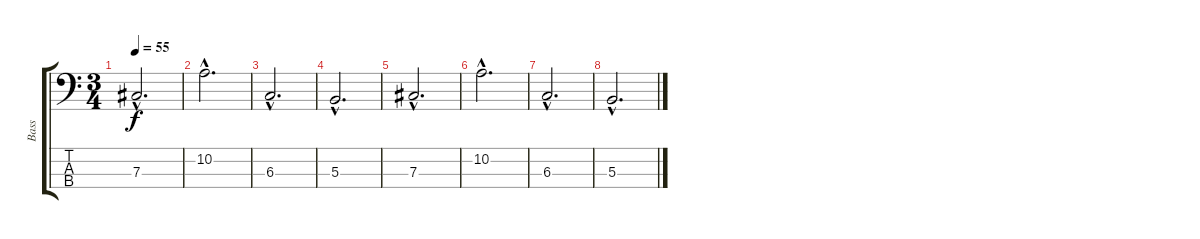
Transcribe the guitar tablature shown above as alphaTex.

\track ("Bass" "Bass") {instrument electricbasspick}
\staff {score tabs}
\tuning (E2 B1 Gb1 Db1) {hide}
\ts (3 4)
\tempo 55
\clef f4
\ks c
7.3{hac}.2{d dy f} |
10.2{hac}.2{d} |
6.3{hac}.2{d} |
5.3{hac}.2{d} |
7.3{hac}.2{d} |
10.2{hac}.2{d} |
6.3{hac}.2{d} |
5.3{hac}.2{d}
